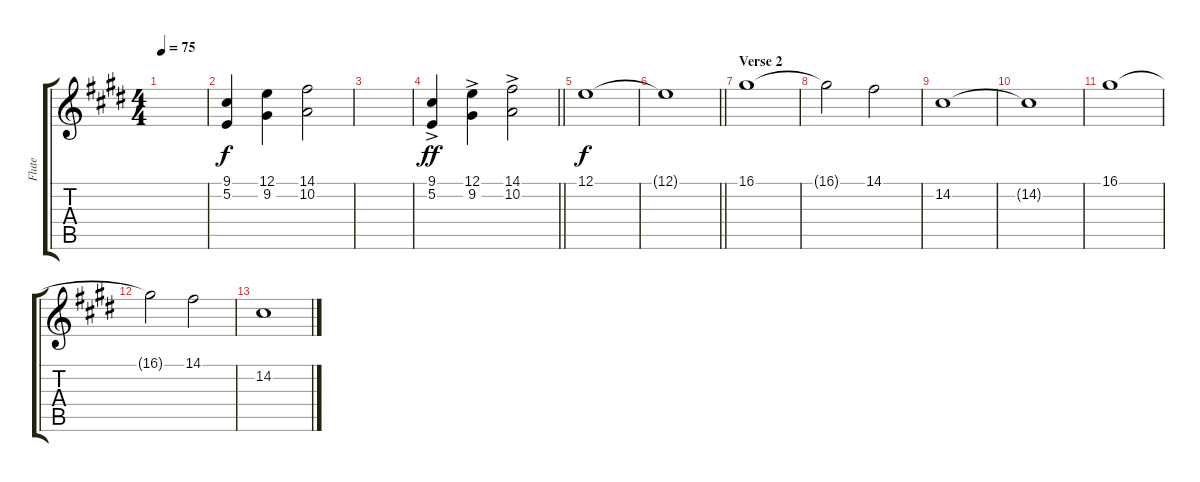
\track ("Flute" "Flute") {instrument panflute}
\staff {score tabs}
\tuning (E4 B3 G3 D3 A2 E2) {hide}
\ts (4 4)
\tempo 75
\clef g2
\ks e
|
(9.1 5.2).4 (12.1 9.2).4 (14.1 10.2).2 |
|
\barLineRight lightlight
(9.1{ac} 5.2).4{dy ff} (12.1{ac} 9.2).4 (14.1{ac} 10.2).2 |
12.1.1{dy f} |
\barLineRight lightlight
12.1{t}.1 |
\section ("" "Verse 2")
16.1.1 |
16.1{t}.2 14.1.2 |
14.2.1 |
14.2{t}.1 |
16.1.1 |
16.1{t}.2 14.1.2 |
14.2.1
